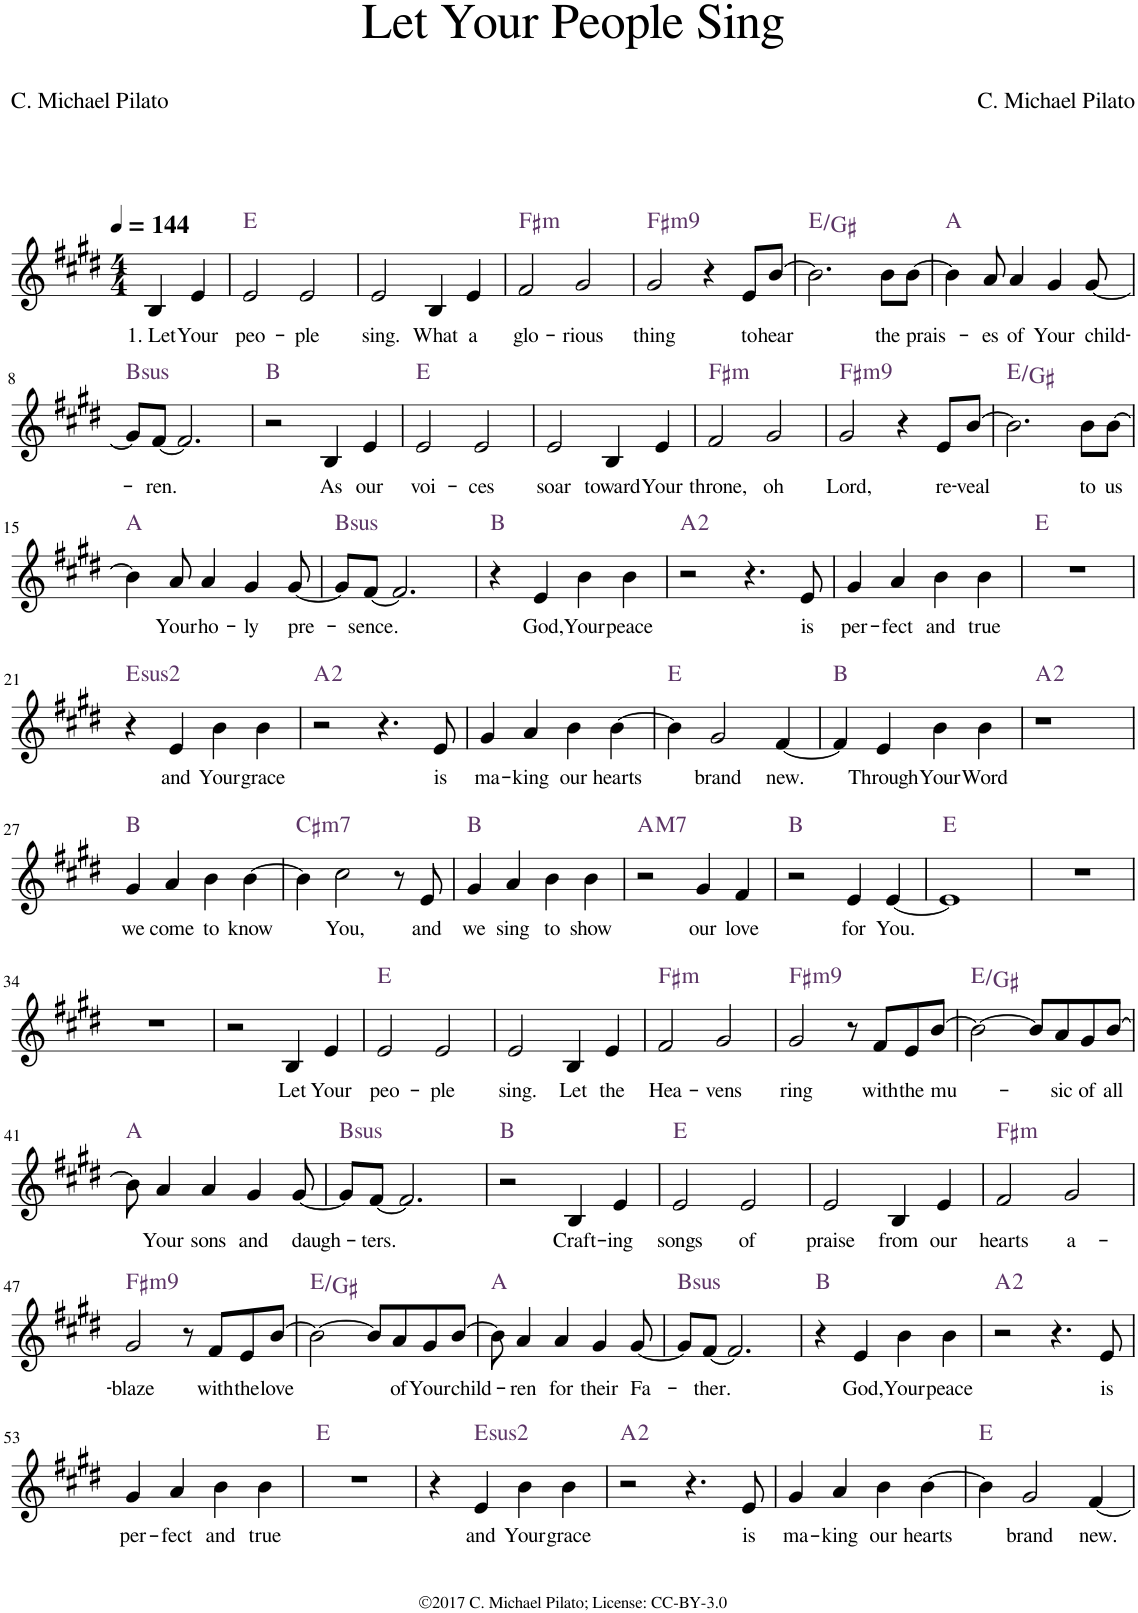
**kern	**text	**harte
*part1	*part1	*part1
*staff1	*staff1	*
*I"Piano	*	*
*I'Pno.	*	*
*clefG2	*	*
*k[f#c#g#d#]	*	*
*M4/4	*	*
*MM144	*	*
=1	=1	=1
!	!LO:LY:b	!
4B/	1. Let	.
!	!LO:LY:b	!
4e/	Your	.
=2	=2	=2
!	!LO:LY:b	!
2e/	peo-	E:maj
!	!LO:LY:b	!
2e/	-ple	.
=3	=3	=3
!	!LO:LY:b	!
2e/	sing.	.
!	!LO:LY:b	!
4B/	What	.
!	!LO:LY:b	!
4e/	a	.
=4	=4	=4
!	!LO:LY:b	!LO:H:kt=m
2f#/	glo-	F#:min
!	!LO:LY:b	!
2g#/	-rious	.
=5	=5	=5
!	!LO:LY:b	!LO:H:kt=m9
2g#/	thing	F#:min9
4r	.	.
!	!LO:LY:b	!
8e/L	to	.
!	!LO:LY:b	!
[8b/J	hear	.
=6	=6	=6
2.b\]	.	E:maj/3
!	!LO:LY:b	!
8b\L	the	.
!	!LO:LY:b	!
[8b\J	prais-	.
=7	=7	=7
4b\]	.	A:maj
!	!LO:LY:b	!
8a/	-es	.
!	!LO:LY:b	!
4a/	of	.
!	!LO:LY:b	!
4g#/	Your	.
!	!LO:LY:b	!
[8g#/	child-	.
!!LO:LB:g=z
=8	=8	=8
!	!	!LO:H:kt=sus
8g#/L]	.	B:sus4
!	!LO:LY:b	!
[8f#/J	-ren.	.
2.f#/]	.	.
=9	=9	=9
2r	.	B:maj
!	!LO:LY:b	!
4B/	As	.
!	!LO:LY:b	!
4e/	our	.
=10	=10	=10
!	!LO:LY:b	!
2e/	voi-	E:maj
!	!LO:LY:b	!
2e/	-ces	.
=11	=11	=11
!	!LO:LY:b	!
2e/	soar	.
!	!LO:LY:b	!
4B/	toward	.
!	!LO:LY:b	!
4e/	Your	.
=12	=12	=12
!	!LO:LY:b	!LO:H:kt=m
2f#/	throne,	F#:min
!	!LO:LY:b	!
2g#/	oh	.
=13	=13	=13
!	!LO:LY:b	!LO:H:kt=m9
2g#/	Lord,	F#:min9
4r	.	.
!	!LO:LY:b	!
8e/L	re-	.
!	!LO:LY:b	!
[8b/J	-veal	.
=14	=14	=14
2.b\]	.	E:maj/3
!	!LO:LY:b	!
8b\L	to	.
!	!LO:LY:b	!
[8b\J	us	.
!!LO:LB:g=z
=15	=15	=15
4b\]	.	A:maj
!	!LO:LY:b	!
8a/	Your	.
!	!LO:LY:b	!
4a/	ho-	.
!	!LO:LY:b	!
4g#/	-ly	.
!	!LO:LY:b	!
[8g#/	pre-	.
=16	=16	=16
!	!	!LO:H:kt=sus
8g#/L]	.	B:sus4
!	!LO:LY:b	!
[8f#/J	-sence.	.
2.f#/]	.	.
=17	=17	=17
4r	.	B:maj
!	!LO:LY:b	!
4e/	God,	.
!	!LO:LY:b	!
4b\	Your	.
!	!LO:LY:b	!
4b\	peace	.
=18	=18	=18
2r	.	A:maj(2)
4.r	.	.
!	!LO:LY:b	!
8e/	is	.
=19	=19	=19
!	!LO:LY:b	!
4g#/	per-	.
!	!LO:LY:b	!
4a/	-fect	.
!	!LO:LY:b	!
4b\	and	.
!	!LO:LY:b	!
4b\	true	.
=20	=20	=20
1r	.	E:maj
!!LO:LB:g=z
=21	=21	=21
!	!	!LO:H:kt=2
4r	.	E:(1,2,5)
!	!LO:LY:b	!
4e/	and	.
!	!LO:LY:b	!
4b\	Your	.
!	!LO:LY:b	!
4b\	grace	.
=22	=22	=22
2r	.	A:maj(2)
4.r	.	.
!	!LO:LY:b	!
8e/	is	.
=23	=23	=23
!	!LO:LY:b	!
4g#/	ma-	.
!	!LO:LY:b	!
4a/	-king	.
!	!LO:LY:b	!
4b\	our	.
!	!LO:LY:b	!
[4b\	hearts	.
=24	=24	=24
4b\]	.	E:maj
!	!LO:LY:b	!
2g#/	brand	.
!	!LO:LY:b	!
[4f#/	new.	.
=25	=25	=25
4f#/]	.	B:maj
!	!LO:LY:b	!
4e/	Through	.
!	!LO:LY:b	!
4b\	Your	.
!	!LO:LY:b	!
4b\	Word	.
=26	=26	=26
1r	.	A:maj(2)
!!LO:LB:g=z
=27	=27	=27
!	!LO:LY:b	!
4g#/	we	B:maj
!	!LO:LY:b	!
4a/	come	.
!	!LO:LY:b	!
4b\	to	.
!	!LO:LY:b	!
[4b\	know	.
=28	=28	=28
!	!	!LO:H:kt=m7
4b\]	.	C#:min7
!	!LO:LY:b	!
2cc#\	You,	.
8r	.	.
!	!LO:LY:b	!
8e/	and	.
=29	=29	=29
!	!LO:LY:b	!
4g#/	we	B:maj
!	!LO:LY:b	!
4a/	sing	.
!	!LO:LY:b	!
4b\	to	.
!	!LO:LY:b	!
4b\	show	.
=30	=30	=30
!	!	!LO:H:kt=M7
2r	.	A:maj7
!	!LO:LY:b	!
4g#/	our	.
!	!LO:LY:b	!
4f#/	love	.
=31	=31	=31
2r	.	B:maj
!	!LO:LY:b	!
4e/	for	.
!	!LO:LY:b	!
[4e/	You.	.
=32	=32	=32
1e]	.	E:maj
=33	=33	=33
1r	.	.
!!LO:LB:g=z
=34	=34	=34
1r	.	.
=35	=35	=35
2r	.	.
!	!LO:LY:b	!
4B/	Let	.
!	!LO:LY:b	!
4e/	Your	.
=36	=36	=36
!	!LO:LY:b	!
2e/	peo-	E:maj
!	!LO:LY:b	!
2e/	-ple	.
=37	=37	=37
!	!LO:LY:b	!
2e/	sing.	.
!	!LO:LY:b	!
4B/	Let	.
!	!LO:LY:b	!
4e/	the	.
=38	=38	=38
!	!LO:LY:b	!LO:H:kt=m
2f#/	Hea-	F#:min
!	!LO:LY:b	!
2g#/	-vens	.
=39	=39	=39
!	!LO:LY:b	!LO:H:kt=m9
2g#/	ring	F#:min9
8r	.	.
!	!LO:LY:b	!
8f#/L	with	.
!	!LO:LY:b	!
8e/	the	.
!	!LO:LY:b	!
[8b/J	mu-	.
=40	=40	=40
2b\_	.	E:maj/3
8b/L]	.	.
!	!LO:LY:b	!
8a/	-sic	.
!	!LO:LY:b	!
8g#/	of	.
!	!LO:LY:b	!
[8b/J	all	.
!!LO:LB:g=z
=41	=41	=41
8b\]	.	A:maj
!	!LO:LY:b	!
4a/	Your	.
!	!LO:LY:b	!
4a/	sons	.
!	!LO:LY:b	!
4g#/	and	.
!	!LO:LY:b	!
[8g#/	daugh-	.
=42	=42	=42
!	!	!LO:H:kt=sus
8g#/L]	.	B:sus4
!	!LO:LY:b	!
[8f#/J	-ters.	.
2.f#/]	.	.
=43	=43	=43
2r	.	B:maj
!	!LO:LY:b	!
4B/	Craft-	.
!	!LO:LY:b	!
4e/	-ing	.
=44	=44	=44
!	!LO:LY:b	!
2e/	songs	E:maj
!	!LO:LY:b	!
2e/	of	.
=45	=45	=45
!	!LO:LY:b	!
2e/	praise	.
!	!LO:LY:b	!
4B/	from	.
!	!LO:LY:b	!
4e/	our	.
=46	=46	=46
!	!LO:LY:b	!LO:H:kt=m
2f#/	hearts	F#:min
!	!LO:LY:b	!
2g#/	a-	.
!!LO:LB:g=z
=47	=47	=47
!	!LO:LY:b	!LO:H:kt=m9
2g#/	blaze	F#:min9
8r	.	.
!	!LO:LY:b	!
8f#/L	with	.
!	!LO:LY:b	!
8e/	the	.
!	!LO:LY:b	!
[8b/J	love	.
=48	=48	=48
2b\_	.	E:maj/3
8b/L]	.	.
!	!LO:LY:b	!
8a/	of	.
!	!LO:LY:b	!
8g#/	Your	.
!	!LO:LY:b	!
[8b/J	child-	.
=49	=49	=49
8b\]	.	A:maj
!	!LO:LY:b	!
4a/	-ren	.
!	!LO:LY:b	!
4a/	for	.
!	!LO:LY:b	!
4g#/	their	.
!	!LO:LY:b	!
[8g#/	Fa-	.
=50	=50	=50
!	!	!LO:H:kt=sus
8g#/L]	.	B:sus4
!	!LO:LY:b	!
[8f#/J	-ther.	.
2.f#/]	.	.
=51	=51	=51
4r	.	B:maj
!	!LO:LY:b	!
4e/	God,	.
!	!LO:LY:b	!
4b\	Your	.
!	!LO:LY:b	!
4b\	peace	.
=52	=52	=52
2r	.	A:maj(2)
4.r	.	.
!	!LO:LY:b	!
8e/	is	.
!!LO:LB:g=z
=53	=53	=53
!	!LO:LY:b	!
4g#/	per-	.
!	!LO:LY:b	!
4a/	-fect	.
!	!LO:LY:b	!
4b\	and	.
!	!LO:LY:b	!
4b\	true	.
=54	=54	=54
1r	.	E:maj
=55	=55	=55
4r	.	.
!	!LO:LY:b	!LO:H:kt=2
4e/	and	E:(1,2,5)
!	!LO:LY:b	!
4b\	Your	.
!	!LO:LY:b	!
4b\	grace	.
=56	=56	=56
2r	.	A:maj(2)
4.r	.	.
!	!LO:LY:b	!
8e/	is	.
=57	=57	=57
!	!LO:LY:b	!
4g#/	ma-	.
!	!LO:LY:b	!
4a/	-king	.
!	!LO:LY:b	!
4b\	our	.
!	!LO:LY:b	!
[4b\	hearts	.
=58	=58	=58
4b\]	.	E:maj
!	!LO:LY:b	!
2g#/	brand	.
!	!LO:LY:b	!
[4f#/	new.	.
=	=	=
*-	*-	*-
